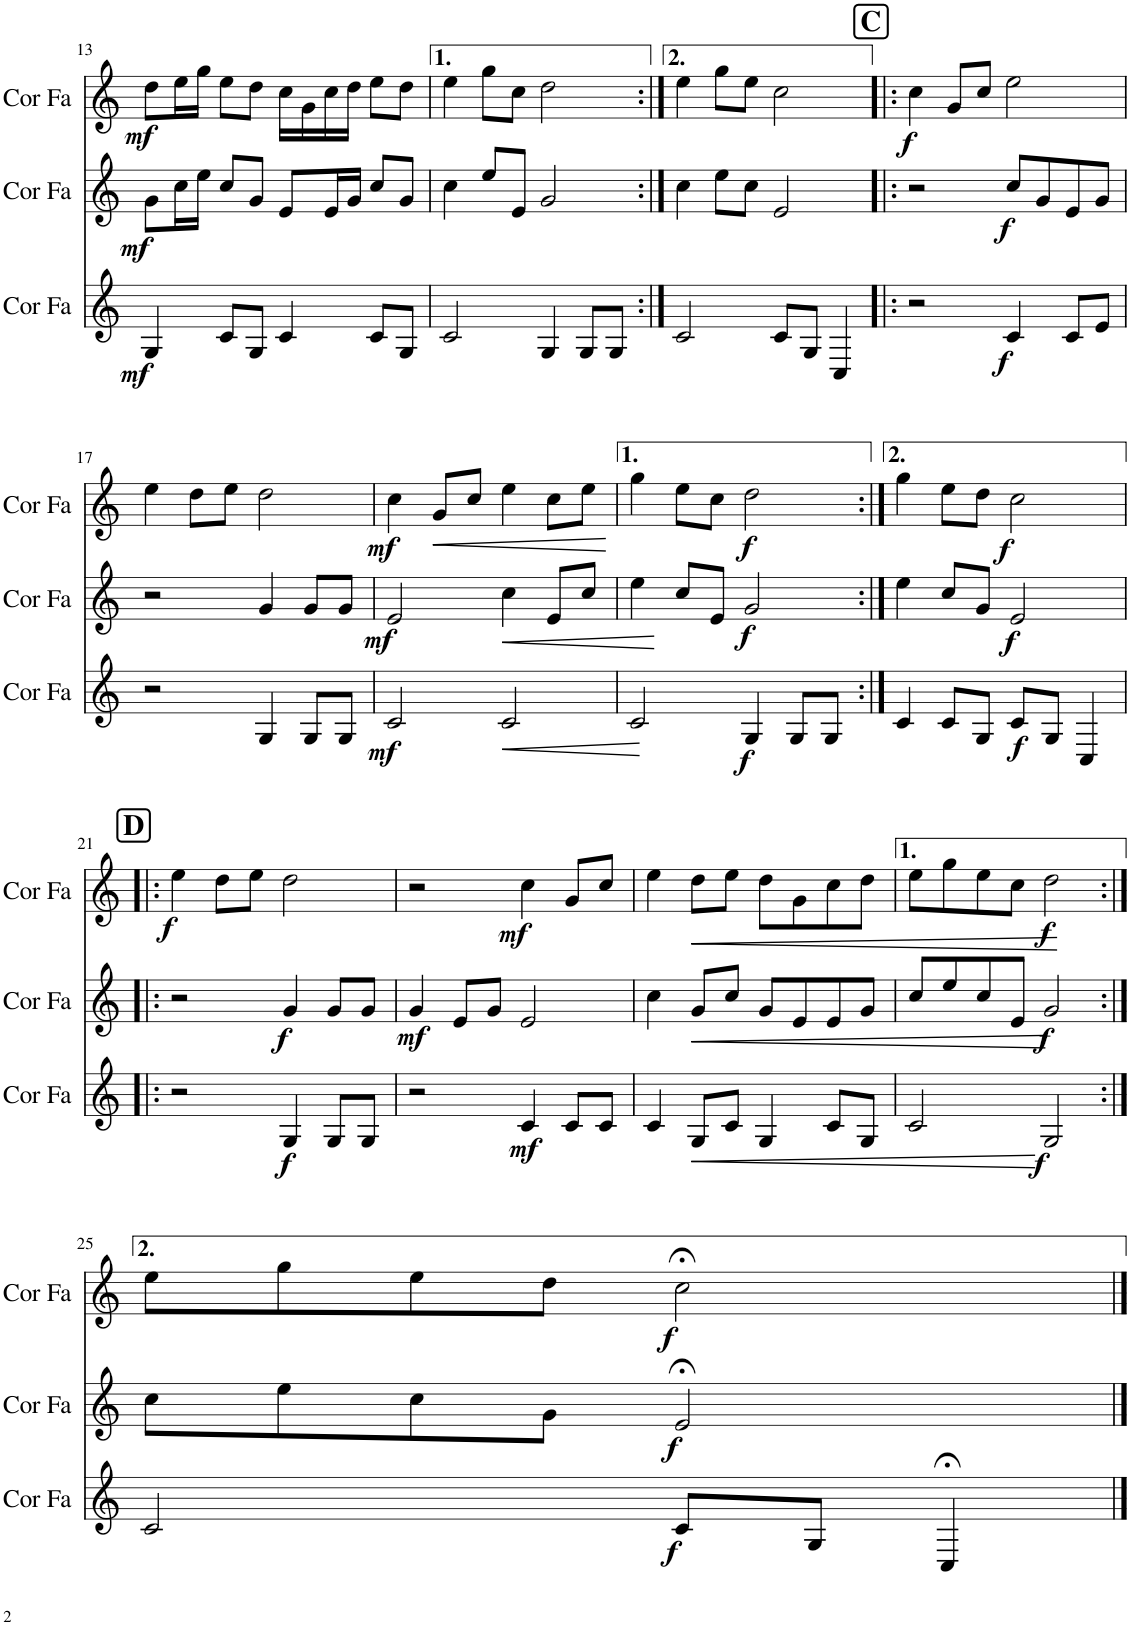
**kern	**dynam	**kern	**dynam	**kern	**dynam
*part3	*part3	*part2	*part2	*part1	*part1
*staff3	*staff3	*staff2	*staff2	*staff1	*staff1
*I"Cor en Fa	*	*I"Cor en Fa	*	*I"Cor en Fa	*
*I'Cor Fa	*	*I'Cor Fa	*	*I'Cor Fa	*
!!LO:PB:g=z
*clefG2	*	*clefG2	*	*clefG2	*
*Trd4c7	*	*Trd4c7	*	*Trd4c7	*
*k[]	*	*k[]	*	*k[]	*
*M4/4	*	*M4/4	*	*M4/4	*
=13	=13	=13	=13	=13	=13
!	!LO:DY:b	!	!LO:DY:b	!	!LO:DY:b
4G/	mf	8g\L	mf	8dd\L	mf
.	.	16cc\L	.	16ee\L	.
.	.	16ee\JJ	.	16gg\JJ	.
8c/L	.	8cc/L	.	8ee\L	.
8G/J	.	8g/J	.	8dd\J	.
4c/	.	8e/L	.	16cc\LL	.
.	.	.	.	16g\	.
.	.	16e/L	.	16cc\	.
.	.	16g/JJ	.	16dd\JJ	.
8c/L	.	8cc/L	.	8ee\L	.
8G/J	.	8g/J	.	8dd\J	.
=14	=14	=14	=14	=14	=14
2c/	.	4cc\	.	4ee\	.
.	.	8ee/L	.	8gg\L	.
.	.	8e/J	.	8cc\J	.
4G/	.	2g/	.	2dd\	.
8G/L	.	.	.	.	.
8G/J	.	.	.	.	.
=15:|!	=15:|!	=15:|!	=15:|!	=15:|!	=15:|!
2c/	.	4cc\	.	4ee\	.
.	.	8ee\L	.	8gg\L	.
.	.	8cc\J	.	8ee\J	.
8c/L	.	2e/	.	2cc\	.
8G/J	.	.	.	.	.
4C/	.	.	.	.	.
!!LO:REH:place=s1:a:B:cj:fs=14:t=C
=16!|:	=16!|:	=16!|:	=16!|:	=16!|:	=16!|:
!	!	!	!	!	!LO:DY:b
2r	.	2r	.	4cc\	f
.	.	.	.	8g/L	.
.	.	.	.	8cc/J	.
!	!LO:DY:b	!	!LO:DY:b	!	!
4c/	f	8cc/L	f	2ee\	.
.	.	8g/	.	.	.
8c/L	.	8e/	.	.	.
8e/J	.	8g/J	.	.	.
!!LO:LB:g=z
=17	=17	=17	=17	=17	=17
2r	.	2r	.	4ee\	.
.	.	.	.	8dd\L	.
.	.	.	.	8ee\J	.
4G/	.	4g/	.	2dd\	.
8G/L	.	8g/L	.	.	.
8G/J	.	8g/J	.	.	.
=18	=18	=18	=18	=18	=18
!	!LO:DY:b	!	!LO:DY:b	!	!LO:DY:b
2c/	mf	2e/	mf	4cc\	mf
!	!	!	!	!	!LO:HP:b
.	.	.	.	8g/L	<
.	.	.	.	8cc/J	.
!	!LO:HP:b	!	!LO:HP:b	!	!
2c/	<	4cc\	<	4ee\	.
.	.	8e/L	.	8cc\L	.
.	.	8cc/J	.	8ee\J	.
.	[	.	[	.	[
=19	=19	=19	=19	=19	=19
2c/	.	4ee\	.	4gg\	.
.	.	8cc/L	.	8ee\L	.
.	.	8e/J	.	8cc\J	.
!	!LO:DY:b	!	!LO:DY:b	!	!LO:DY:b
4G/	f	2g/	f	2dd\	f
8G/L	.	.	.	.	.
8G/J	.	.	.	.	.
=20:|!	=20:|!	=20:|!	=20:|!	=20:|!	=20:|!
4c/	.	4ee\	.	4gg\	.
8c/L	.	8cc/L	.	8ee\L	.
8G/J	.	8g/J	.	8dd\J	.
!	!LO:DY:b	!	!LO:DY:b	!	!LO:DY:b
8c/L	f	2e/	f	2cc\	f
8G/J	.	.	.	.	.
4C/	.	.	.	.	.
!!LO:LB:g=z
!!LO:REH:place=s1:a:B:cj:fs=14:t=D
=21!|:	=21!|:	=21!|:	=21!|:	=21!|:	=21!|:
!	!	!	!	!	!LO:DY:b
2r	.	2r	.	4ee\	f
.	.	.	.	8dd\L	.
.	.	.	.	8ee\J	.
!	!LO:DY:b	!	!LO:DY:b	!	!
4G/	f	4g/	f	2dd\	.
8G/L	.	8g/L	.	.	.
8G/J	.	8g/J	.	.	.
=22	=22	=22	=22	=22	=22
!	!	!	!LO:DY:b	!	!
2r	.	4g/	mf	2r	.
.	.	8e/L	.	.	.
.	.	8g/J	.	.	.
!	!LO:DY:b	!	!	!	!LO:DY:b
4c/	mf	2e/	.	4cc\	mf
8c/L	.	.	.	8g/L	.
8c/J	.	.	.	8cc/J	.
=23	=23	=23	=23	=23	=23
4c/	.	4cc\	.	4ee\	.
!	!LO:HP:b	!	!LO:HP:b	!	!LO:HP:b
8G/L	<	8g/L	<	8dd\L	<
8c/J	.	8cc/J	.	8ee\J	.
4G/	.	8g/L	.	8dd\L	.
.	.	8e/	.	8g\	.
8c/L	.	8e/	.	8cc\	.
8G/J	.	8g/J	.	8dd\J	.
.	[	.	[	.	[
=24	=24	=24	=24	=24	=24
2c/	.	8cc/L	.	8ee\L	.
.	.	8ee/	.	8gg\	.
.	.	8cc/	.	8ee\	.
.	.	8e/J	.	8cc\J	.
!	!LO:DY:b	!	!LO:DY:b	!	!LO:DY:b
2G/	f	2g/	f	2dd\	f
!!LO:LB:g=z
=25:|!	=25:|!	=25:|!	=25:|!	=25:|!	=25:|!
2c/	.	8cc\L	.	8ee\L	.
.	.	8ee\	.	8gg\	.
.	.	8cc\	.	8ee\	.
.	.	8g\J	.	8dd\J	.
!	!LO:DY:b	!	!LO:DY:b	!	!LO:DY:b
8c/L	f	2e;</	f	2cc;<\	f
8G/J	.	.	.	.	.
4C;</	.	.	.	.	.
==	==	==	==	==	==
*-	*-	*-	*-	*-	*-
